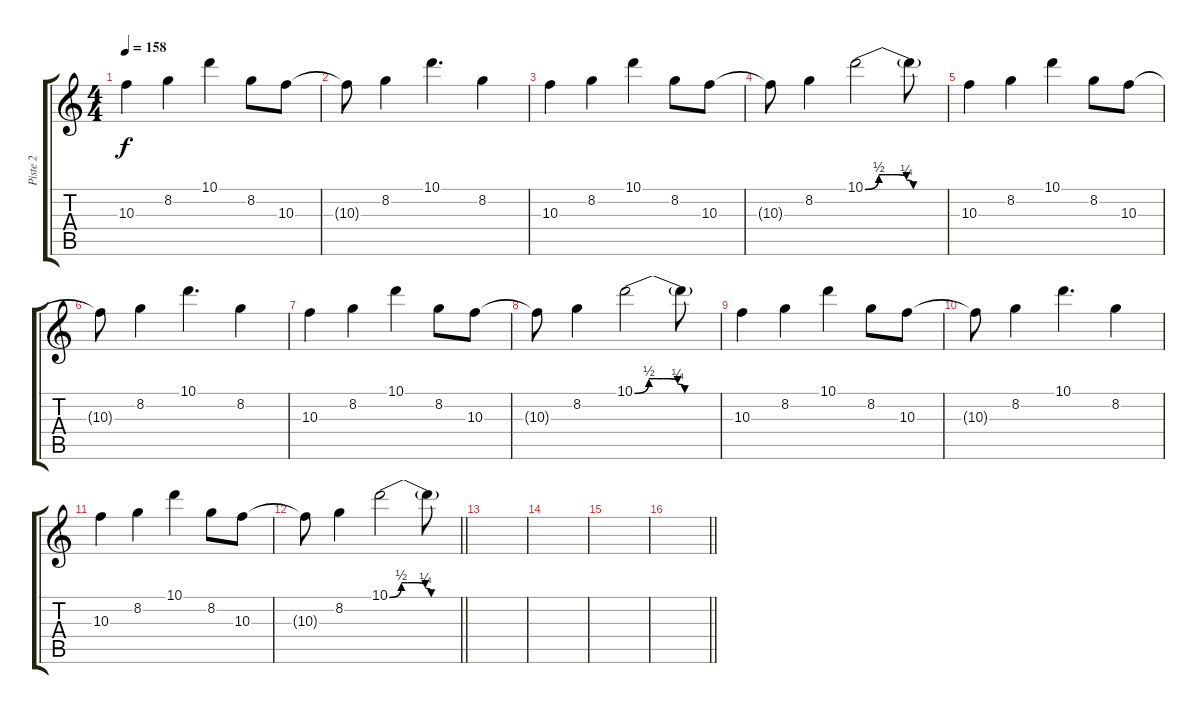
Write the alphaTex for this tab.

\track ("Piste 2" "Piste 2") {instrument overdrivenguitar}
\staff {score tabs}
\tuning (E4 B3 G3 D3 A2 E2) {hide}
\ts (4 4)
\tempo 158
\clef g2
\ks c
10.3.4{dy f} 8.2.4 10.1.4 8.2.8 10.3.8 |
10.3{t}.8 8.2.4 10.1.4{d} 8.2.4 |
10.3.4 8.2.4 10.1.4 8.2.8 10.3.8 |
10.3{t}.8 8.2.4 10.1{be (custom 0 0 10 2 15 2 20 2 24 2 30 1 35 0 60 0)}.2 10.1{t}.8 |
10.3.4 8.2.4 10.1.4 8.2.8 10.3.8 |
10.3{t}.8 8.2.4 10.1.4{d} 8.2.4 |
10.3.4 8.2.4 10.1.4 8.2.8 10.3.8 |
10.3{t}.8 8.2.4 10.1{be (custom 0 0 10 2 15 2 20 2 24 2 30 1 35 0 60 0)}.2 10.1{t}.8 |
10.3.4 8.2.4 10.1.4 8.2.8 10.3.8 |
10.3{t}.8 8.2.4 10.1.4{d} 8.2.4 |
10.3.4 8.2.4 10.1.4 8.2.8 10.3.8 |
\barLineRight lightlight
10.3{t}.8 8.2.4 10.1{be (custom 0 0 10 2 15 2 20 2 24 2 30 1 35 0 60 0)}.2 10.1{t}.8 |
|
|
|
\barLineRight lightlight
